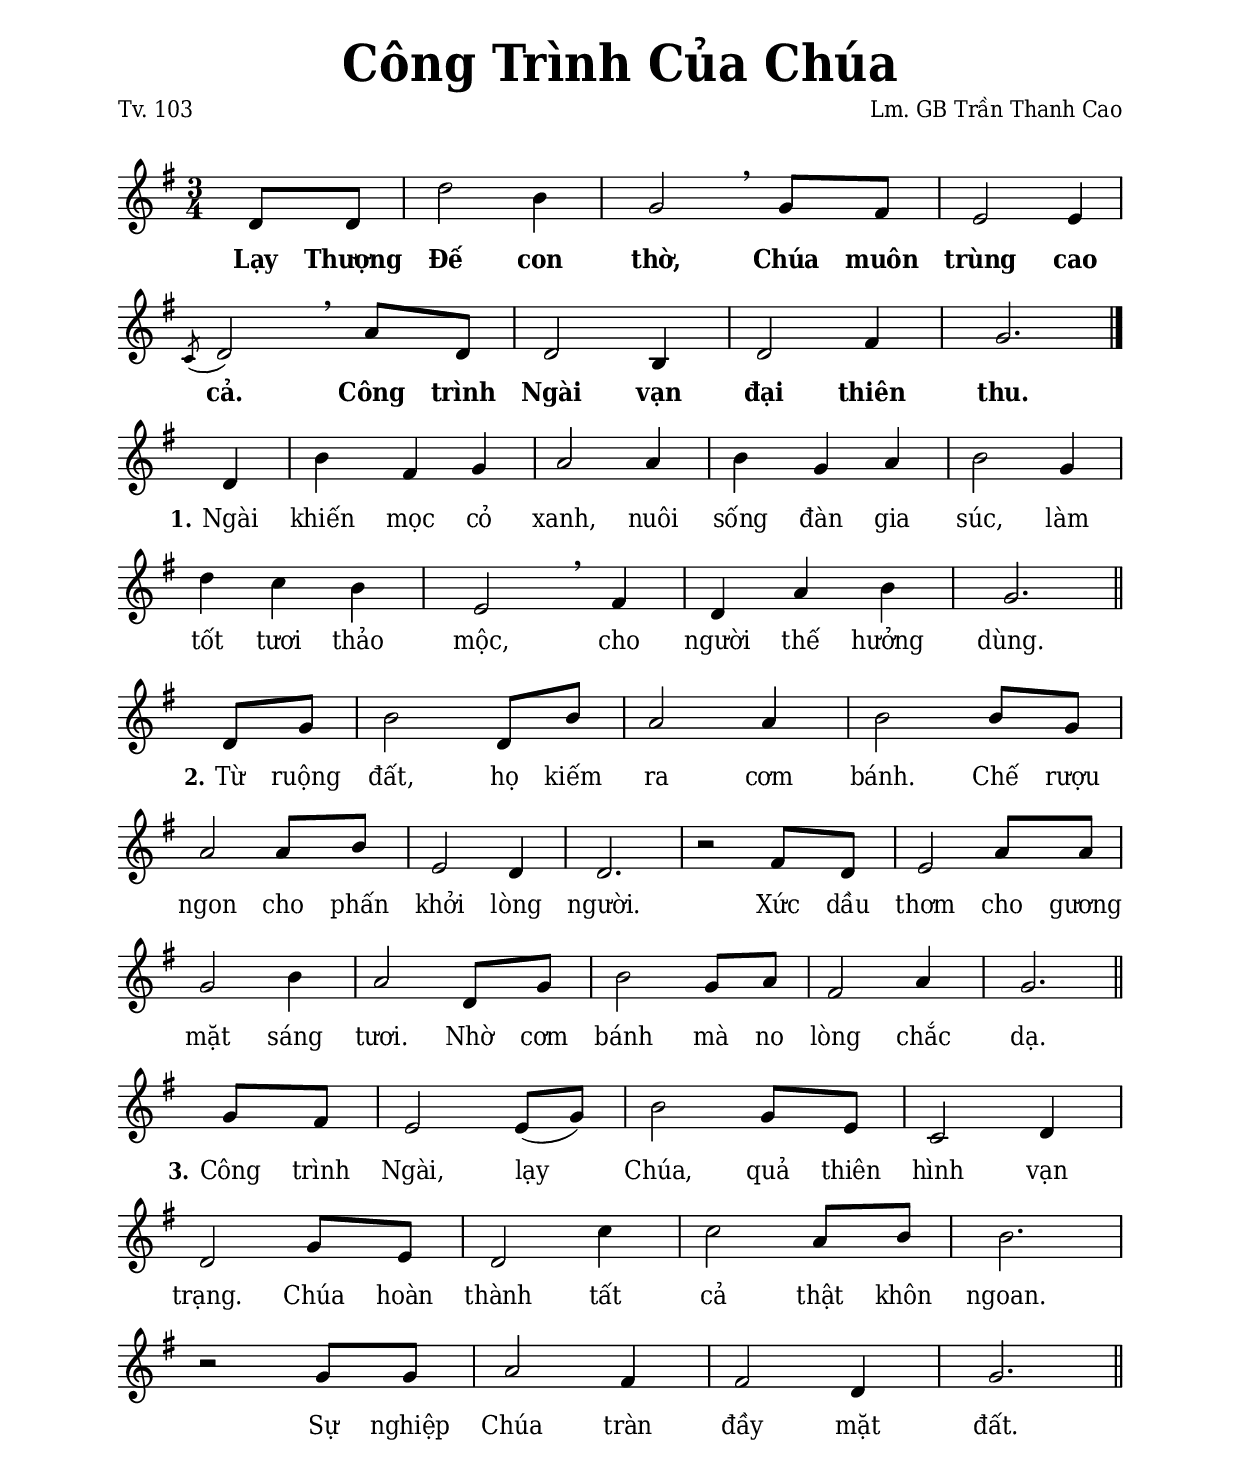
% Cài đặt chung
\version "2.22.1"
\include "english.ly"

\header {
  title = \markup { \fontsize #3 "Công Trình Của Chúa" }
  poet = "Tv. 103"
  composer = "Lm. GB Trần Thanh Cao"
  arranger = " "
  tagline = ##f
}

% Nhạc điệp khúc
nhacDiepKhuc = \relative c' {
  <>^\markup { \halign #40 " " }
  \partial 4 d8 d |
  d'2 b4 |
  g2 \breathe g8 fs |
  e2 e4 |
  \acciaccatura c8 d2 \breathe a'8 d, |
  d2 b4 |
  d2 fs4 |
  g2. \bar "|."
}

% Nhạc phiên khúc
nhacPhienKhucMot = \relative c' {
  \partial 4 d4 |
  b' fs g |
  a2 a4 |
  b g a |
  b2 g4 |
  d' c b |
  e,2 \breathe fs4 |
  d a' b |
  g2. \bar "||"
}

nhacPhienKhucHai = \relative c' {
  \partial 4 d8 g |
  b2 d,8 b' |
  a2 a4 |
  b2 b8 g |
  a2 a8 b |
  e,2 d4 |
  d2. |
  r2 fs8 d |
  e2 a8 a |
  g2 b4 |
  a2 d,8 g |
  b2 g8 a |
  fs2 a4 |
  g2. \bar "||"
}

nhacPhienKhucBa = \relative c'' {
  \partial 4 g8 fs |
  e2 e8 (g) |
  b2 g8 e |
  c2 d4 |
  d2 g8 e |
  d2 c'4 |
  c2 a8 b |
  b2. |
  r2 g8 g |
  a2 fs4 |
  fs2 d4 |
  g2. \bar "||"
}

% Lời điệp khúc
loiDiepKhuc = \lyricmode {
  Lạy Thượng Đế con thờ,
  Chúa muôn trùng cao
  \override LyricText.extra-offset = #'(0 . 1)
  cả.
  Công trình Ngài vạn đại thiên thu.
}

% Lời phiên khúc
loiPhienKhucMot = \lyricmode {
  \set stanza = #"1."
  Ngài khiến mọc cỏ xanh, nuôi sống đàn gia súc,
  làm tốt tươi thảo mộc, cho người thế hưởng dùng.
}

loiPhienKhucHai = \lyricmode {
  \set stanza = #"2."
  Từ ruộng đất, họ kiếm ra cơm bánh.
  Chế rượu ngon cho phấn khởi lòng người.
  Xức dầu thơm cho gương mặt sáng tươi.
  Nhờ cơm bánh mà no lòng chắc dạ.
}

loiPhienKhucBa = \lyricmode {
  \set stanza = #"3."
  Công trình Ngài, lạy Chúa,
  quả thiên hình vạn trạng.
  Chúa hoàn thành tất cả thật khôn ngoan.
  Sự nghiệp Chúa tràn đầy mặt đất.
}


% Dàn trang
\paper {
  #(set-paper-size "a4")
  top-margin = 20\mm
  bottom-margin = 10\mm
  left-margin = 20\mm
  right-margin = 20\mm
  indent = #0
  #(define fonts
    (make-pango-font-tree
      "Deja Vu Serif Condensed"
      "Deja Vu Serif Condensed"
      "Deja Vu Serif Condensed"
      (/ 20 20)))
  page-count = #1
  system-system-spacing = #'((basic-distance . 12.5)
                             (minimum-distance . 12.5)
                             (padding . 1))
  score-system-spacing = #'((basic-distance . 12.5)
                             (minimum-distance . 12.5)
                             (padding . 1))
}

% Thiết lập tông và nhịp
TongNhip = { \key g \major \time 3/4 }

\score {
  \new ChoirStaff <<
    \new Staff = diepKhuc \with {
        \consists "Merge_rests_engraver"
        %\magnifyStaff #(magstep +1)
      }
      <<
      \new Voice = beSop {
        \TongNhip \stemNeutral \nhacDiepKhuc
      }
    >>
    \new Lyrics \with {
          \override VerticalAxisGroup.
            nonstaff-relatedstaff-spacing.padding = #2.2
          \override VerticalAxisGroup.
            nonstaff-unrelatedstaff-spacing.padding = #1
        }
        \lyricsto beSop \loiDiepKhuc
  >>
  \layout {
    \override Lyrics.LyricText.font-series = #'bold
    %\override Lyrics.LyricText.font-size = #+2
    \override Lyrics.LyricSpace.minimum-distance = #2.5
    \override Score.BarNumber.break-visibility = ##(#f #f #f)
    \override Score.SpacingSpanner.uniform-stretching = ##t
  }
}

\score {
  \new ChoirStaff <<
    \new Staff = phienKhuc \with {
        %\magnifyStaff #(magstep +1)
      }
      <<
      \new Voice = beSop {
        \TongNhip \nhacPhienKhucMot
      }
    >>
    \new Lyrics \with {
          \override VerticalAxisGroup.
            nonstaff-relatedstaff-spacing.padding = #1.2
          \override VerticalAxisGroup.
            nonstaff-unrelatedstaff-spacing.padding = #1
        }
        \lyricsto beSop \loiPhienKhucMot
  >>
  \layout {
    \override Staff.TimeSignature.transparent = ##t
    %\override Lyrics.LyricText.font-size = #+2
    \override Lyrics.LyricSpace.minimum-distance = #3.0
    \override Score.BarNumber.break-visibility = ##(#f #f #f)
    \override Score.SpacingSpanner.uniform-stretching = ##t
  } 
}

\score {
  \new ChoirStaff <<
    \new Staff = phienKhuc \with {
        %\magnifyStaff #(magstep +1)
      }
      <<
      \new Voice = beSop {
        \TongNhip \nhacPhienKhucHai
      }
    >>
    \new Lyrics \with {
          \override VerticalAxisGroup.
            nonstaff-relatedstaff-spacing.padding = #1.2
          \override VerticalAxisGroup.
            nonstaff-unrelatedstaff-spacing.padding = #1
        }
        \lyricsto beSop \loiPhienKhucHai
  >>
  \layout {
    \override Staff.TimeSignature.transparent = ##t
    %\override Lyrics.LyricText.font-size = #+2
    \override Lyrics.LyricSpace.minimum-distance = #2.5
    \override Score.BarNumber.break-visibility = ##(#f #f #f)
    \override Score.SpacingSpanner.uniform-stretching = ##t
  } 
}

\score {
  \new ChoirStaff <<
    \new Staff = phienKhuc \with {
        %\magnifyStaff #(magstep +1)
      }
      <<
      \new Voice = beSop {
        \TongNhip \nhacPhienKhucBa
      }
    >>
    \new Lyrics \with {
          \override VerticalAxisGroup.
            nonstaff-relatedstaff-spacing.padding = #1.5
          \override VerticalAxisGroup.
            nonstaff-unrelatedstaff-spacing.padding = #1
        }
        \lyricsto beSop \loiPhienKhucBa
  >>
  \layout {
    \override Staff.TimeSignature.transparent = ##t
    %\override Lyrics.LyricText.font-size = #+2
    \override Lyrics.LyricSpace.minimum-distance = #3.0
    \override Score.BarNumber.break-visibility = ##(#f #f #f)
    \override Score.SpacingSpanner.uniform-stretching = ##t
  } 
}
